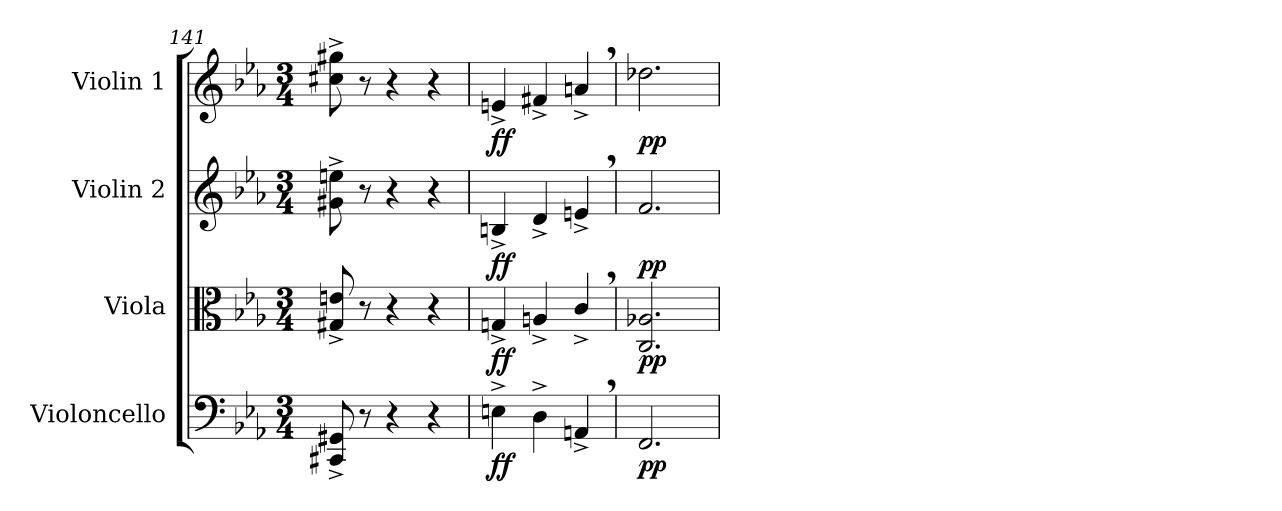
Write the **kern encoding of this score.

**kern	**dynam	**kern	**dynam	**kern	**dynam	**kern	**dynam
*part4	*part4	*part3	*part3	*part2	*part2	*part1	*part1
*staff4	*staff4	*staff3	*staff3	*staff2	*staff2	*staff1	*staff1
*I"Violoncello	*	*I"Viola	*	*I"Violin 2	*	*I"Violin 1	*
*I'Vc	*	*I'Vla	*	*I'Vln	*	*I'Vln	*
*clefF4	*	*clefC3	*	*clefG2	*	*clefG2	*
*k[b-e-a-]	*	*k[b-e-a-]	*	*k[b-e-a-]	*	*k[b-e-a-]	*
*M3/4	*	*M3/4	*	*M3/4	*	*M3/4	*
=141	=141	=141	=141	=141	=141	=141	=141
8CC#X/^> 8GG#X/^>	.	8G#X/^> 8en/^>	.	8g#X\^ 8een\^	.	8cc#X\^ 8gg#X\^	.
8r	.	8r	.	8r	.	8r	.
4r	.	4r	.	4r	.	4r	.
4r	.	4r	.	4r	.	4r	.
!!LO:LB:g=z
=142	=142	=142	=142	=142	=142	=142	=142
!	!LO:DY:b	!	!LO:DY:b	!	!LO:DY:b	!	!LO:DY:b
4En^\	ff	4Gn^>/	ff	4Bn^>/	ff	4en^>/	ff
4D^\	.	4An^>/	.	4d^>/	.	4f#X^>/	.
4AAn^>,/	.	4c^,/	.	4en^>,/	.	4an^>,/	.
=143	=143	=143	=143	=143	=143	=143	=143
!!LO:REH:place=s1:a:B:cj:fs=14:t=15
!	!LO:DY:b	!	!LO:DY:b	!	!LO:DY:b	!	!LO:DY:b
2.FF/	pp	2.C/ 2.A-X/	pp	2.f/	pp	2.dd-X\	pp
=	=	=	=	=	=	=	=
*-	*-	*-	*-	*-	*-	*-	*-
